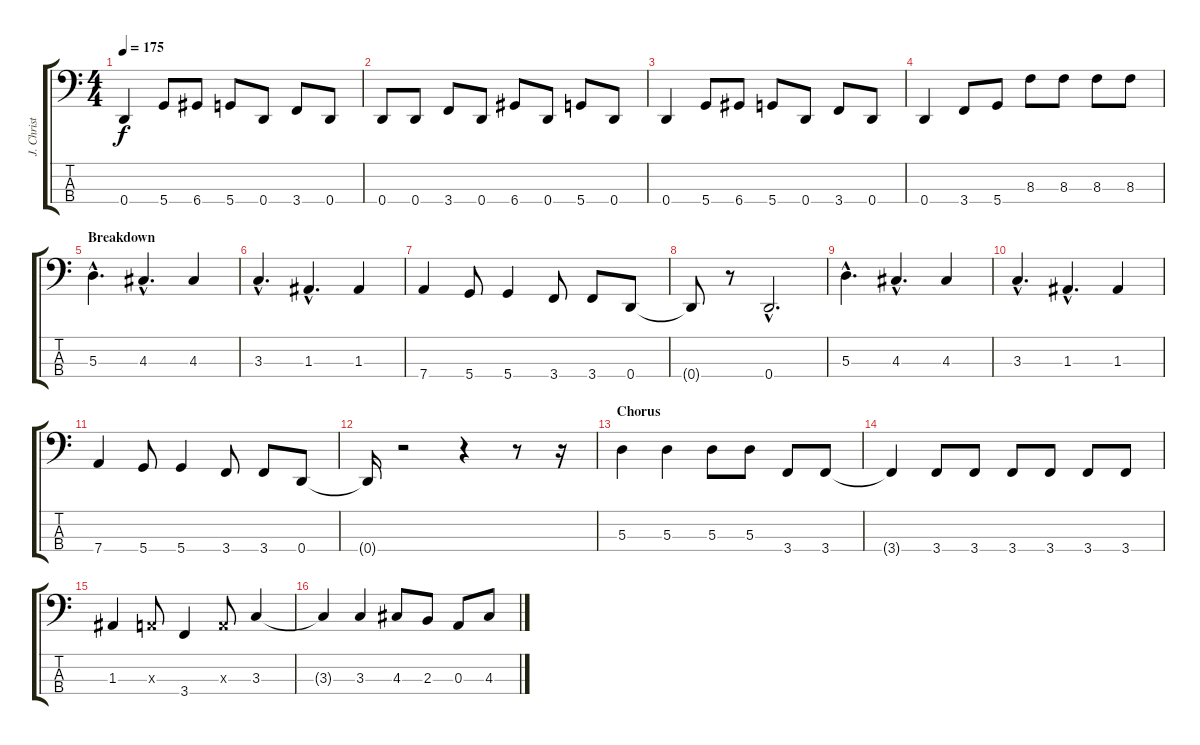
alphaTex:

\track ("J. Christ" "J. Christ") {instrument electricbassfinger}
\staff {score tabs}
\tuning (G2 D2 A1 D1) {hide}
\ts (4 4)
\tempo 175
\clef f4
\ks c
0.4.4{dy f} 5.4.8 6.4.8 5.4.8 0.4.8 3.4.8 0.4.8 |
0.4.8 0.4.8 3.4.8 0.4.8 6.4.8 0.4.8 5.4.8 0.4.8 |
0.4.4 5.4.8 6.4.8 5.4.8 0.4.8 3.4.8 0.4.8 |
0.4.4 3.4.8 5.4.8 8.3.8 8.3.8 8.3.8 8.3.8 |
\section ("" "Breakdown")
5.3{hac}.4{d} 4.3{hac}.4{d} 4.3.4 |
3.3{hac}.4{d} 1.3{hac}.4{d} 1.3.4 |
7.4.4 5.4.8 5.4.4 3.4.8 3.4.8 0.4.8 |
0.4{t}.8 r.8 0.4{hac}.2{d} |
5.3{hac}.4{d} 4.3{hac}.4{d} 4.3.4 |
3.3{hac}.4{d} 1.3{hac}.4{d} 1.3.4 |
7.4.4 5.4.8 5.4.4 3.4.8 3.4.8 0.4.8 |
0.4{t}.16 r.2 r.4 r.8 r.16 |
\section ("" "Chorus")
5.3.4 5.3.4 5.3.8 5.3.8 3.4.8 3.4.8 |
3.4{t}.4 3.4.8 3.4.8 3.4.8 3.4.8 3.4.8 3.4.8 |
1.3.4 0.3{x}.8 3.4.4 0.3{x}.8 3.3.4 |
3.3{t}.4 3.3.4 4.3.8 2.3.8 0.3.8 4.3.8
